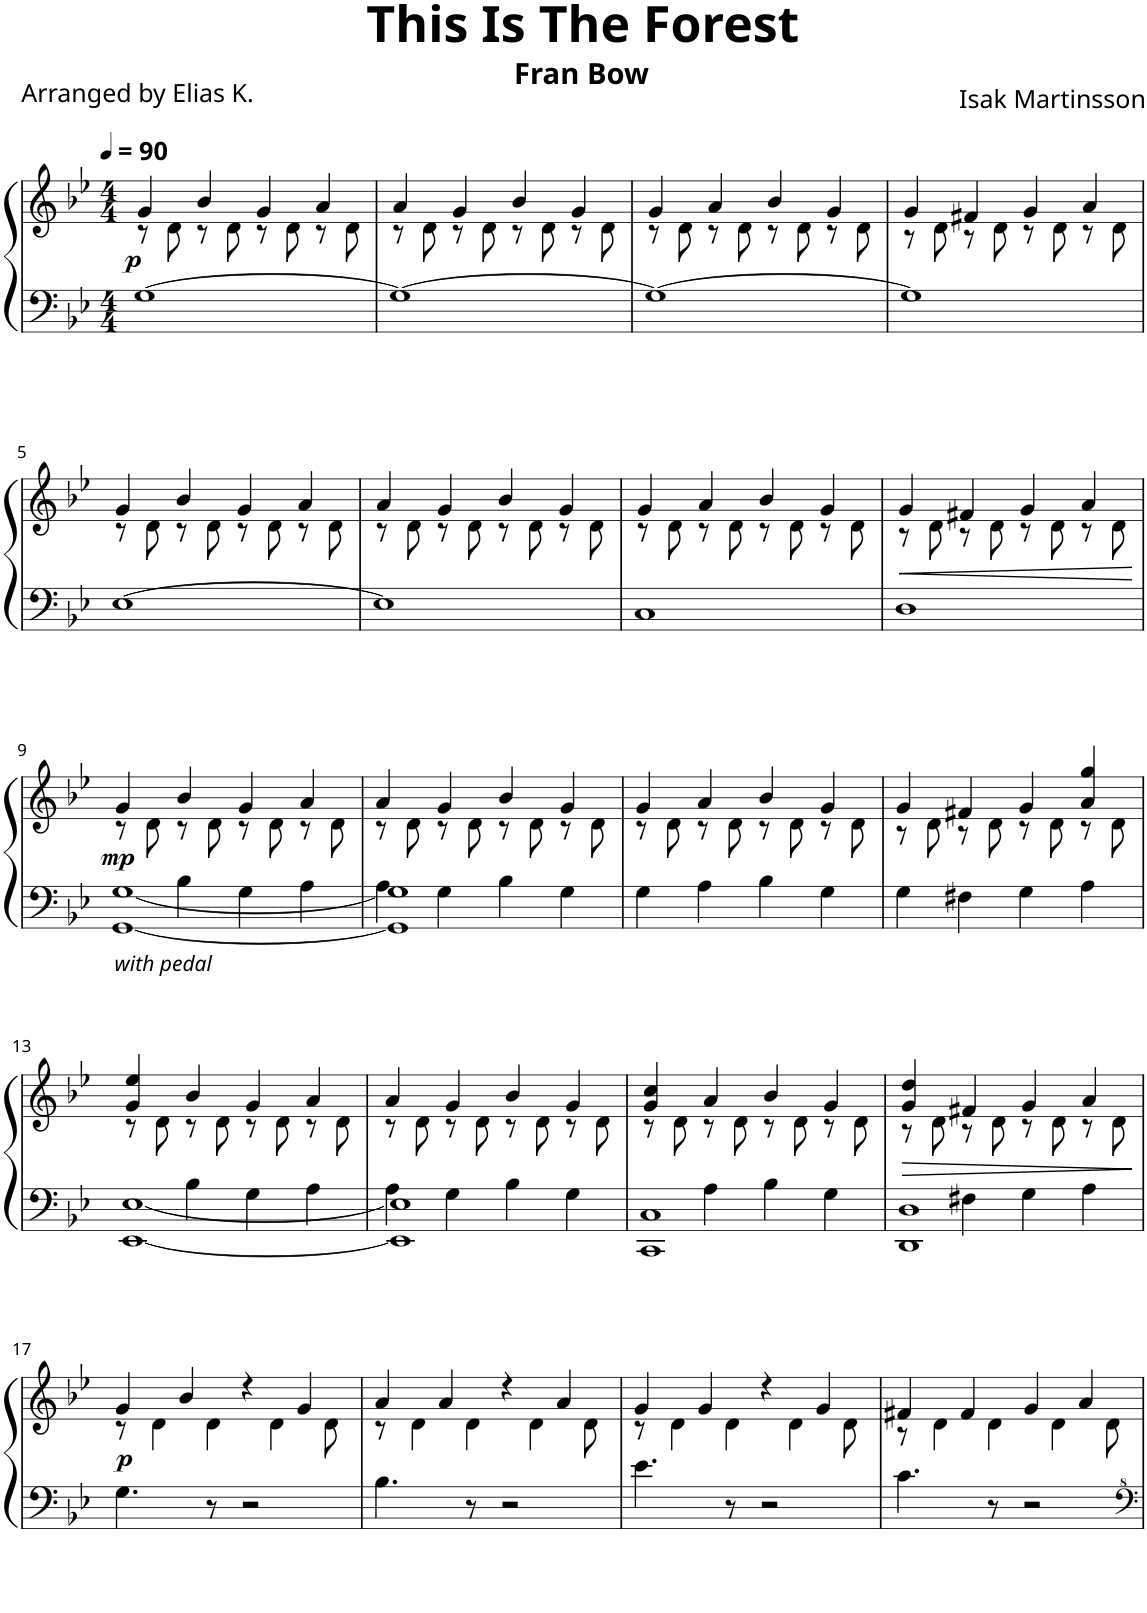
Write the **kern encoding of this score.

**kern	**kern	**dynam
*part1	*part1	*part1
*staff2	*staff1	*staff1/2
*I"Klavier	*	*
*I'Klav.	*	*
*clefF4	*clefG2	*
*k[b-e-]	*k[b-e-]	*
*M4/4	*M4/4	*
*MM90	*MM90	*
=1	=1	=1
*	*^	*
!	!	!	!LO:DY:b
[1G	4g/	8r	p
.	.	8d\	.
.	4b-/	8r	.
.	.	8d\	.
.	4g/	8r	.
.	.	8d\	.
.	4a/	8r	.
.	.	8d\	.
=2	=2	=2	=2
1G_	4a/	8r	.
.	.	8d\	.
.	4g/	8r	.
.	.	8d\	.
.	4b-/	8r	.
.	.	8d\	.
.	4g/	8r	.
.	.	8d\	.
=3	=3	=3	=3
1G_	4g/	8r	.
.	.	8d\	.
.	4a/	8r	.
.	.	8d\	.
.	4b-/	8r	.
.	.	8d\	.
.	4g/	8r	.
.	.	8d\	.
=4	=4	=4	=4
1G]	4g/	8r	.
.	.	8d\	.
.	4f#X/	8r	.
.	.	8d\	.
.	4g/	8r	.
.	.	8d\	.
.	4a/	8r	.
.	.	8d\	.
!!LO:LB:g=z	!!
=5	=5	=5	=5
[1E-	4g/	8r	.
.	.	8d\	.
.	4b-/	8r	.
.	.	8d\	.
.	4g/	8r	.
.	.	8d\	.
.	4a/	8r	.
.	.	8d\	.
=6	=6	=6	=6
1E-]	4a/	8r	.
.	.	8d\	.
.	4g/	8r	.
.	.	8d\	.
.	4b-/	8r	.
.	.	8d\	.
.	4g/	8r	.
.	.	8d\	.
=7	=7	=7	=7
1C	4g/	8r	.
.	.	8d\	.
.	4a/	8r	.
.	.	8d\	.
.	4b-/	8r	.
.	.	8d\	.
.	4g/	8r	.
.	.	8d\	.
=8	=8	=8	=8
!	!	!	!LO:HP:b
1D	4g/	8r	<
.	.	8d\	.
.	4f#X/	8r	.
.	.	8d\	.
.	4g/	8r	.
.	.	8d\	.
.	4a/	8r	.
.	.	8d\	.
*	*v	*v	*
.	.	[
!!LO:LB:g=z
=9	=9	=9
*^	*^	*
!LO:TX:b:i:t=with pedal	!	!	!	!
!	!	!	!	!LO:DY:b
[<1GG [<1G	4ryy	4g/	8r	mp
.	.	.	8d\	.
.	4B-\	4b-/	8r	.
.	.	.	8d\	.
.	4G\	4g/	8r	.
.	.	.	8d\	.
.	4A\	4a/	8r	.
.	.	.	8d\	.
=10	=10	=10	=10	=10
1GG] 1G]	4A\	4a/	8r	.
.	.	.	8d\	.
.	4G\	4g/	8r	.
.	.	.	8d\	.
.	4B-\	4b-/	8r	.
.	.	.	8d\	.
.	4G\	4g/	8r	.
.	.	.	8d\	.
*v	*v	*	*	*
=11	=11	=11	=11
4G\	4g/	8r	.
.	.	8d\	.
4A\	4a/	8r	.
.	.	8d\	.
4B-\	4b-/	8r	.
.	.	8d\	.
4G\	4g/	8r	.
.	.	8d\	.
=12	=12	=12	=12
4G\	4g/	8r	.
.	.	8d\	.
4F#X\	4f#X/	8r	.
.	.	8d\	.
4G\	4g/	8r	.
.	.	8d\	.
4A\	4a/ 4gg/	8r	.
.	.	8d\	.
!!LO:LB:g=z	!!
=13	=13	=13	=13
*^	*	*	*
[<1EE- [<1E-	4ryy	4g/ 4ee-/	8r	.
.	.	.	8d\	.
.	4B-\	4b-/	8r	.
.	.	.	8d\	.
.	4G\	4g/	8r	.
.	.	.	8d\	.
.	4A\	4a/	8r	.
.	.	.	8d\	.
=14	=14	=14	=14	=14
1EE-] 1E-]	4A\	4a/	8r	.
.	.	.	8d\	.
.	4G\	4g/	8r	.
.	.	.	8d\	.
.	4B-\	4b-/	8r	.
.	.	.	8d\	.
.	4G\	4g/	8r	.
.	.	.	8d\	.
=15	=15	=15	=15	=15
1CC 1C	4ryy	4g/ 4cc/	8r	.
.	.	.	8d\	.
.	4A\	4a/	8r	.
.	.	.	8d\	.
.	4B-\	4b-/	8r	.
.	.	.	8d\	.
.	4G\	4g/	8r	.
.	.	.	8d\	.
=16	=16	=16	=16	=16
!	!	!	!	!LO:HP:b
1DD 1D	4ryy	4g/ 4dd/	8r	>
.	.	.	8d\	.
.	4F#X\	4f#X/	8r	.
.	.	.	8d\	.
.	4G\	4g/	8r	.
.	.	.	8d\	.
.	4A\	4a/	8r	.
.	.	.	8d\	.
*v	*v	*	*	*
*	*v	*v	*
.	.	]
!!LO:LB:g=z
=17	=17	=17
*	*^	*
!	!	!	!LO:DY:b
4.G\	4g/	8r	p
.	.	4d\	.
.	4b-/	.	.
8r	.	4d\	.
2r	4r	.	.
.	.	4d\	.
.	4g/	.	.
.	.	8d\	.
=18	=18	=18	=18
4.B-\	4a/	8r	.
.	.	4d\	.
.	4a/	.	.
8r	.	4d\	.
2r	4r	.	.
.	.	4d\	.
.	4a/	.	.
.	.	8d\	.
=19	=19	=19	=19
4.e-\	4g/	8r	.
.	.	4d\	.
.	4g/	.	.
8r	.	4d\	.
2r	4r	.	.
.	.	4d\	.
.	4g/	.	.
.	.	8d\	.
=20	=20	=20	=20
4.c\	4f#X/	8r	.
.	.	4d\	.
.	4f#/	.	.
8r	.	4d\	.
2r	4g/	.	.
.	.	4d\	.
.	4a/	.	.
.	.	8d\	.
*	*v	*v	*
=	=	=
*-	*-	*-
